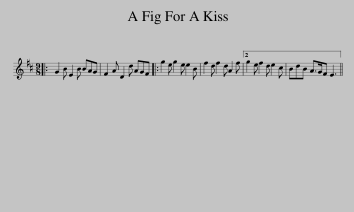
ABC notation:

X:1
L:1/8
M:9/8
I:linebreak $
K:D
V:1 treble
V:1
|: G2 B E2 B BAG | F2 A D2 d AGF |: g2 e g2 e e2 B | f2 d f2 d A2 f |2 g2 e f2 d e2 c | %5
 BdB A>GF E3 || %6
